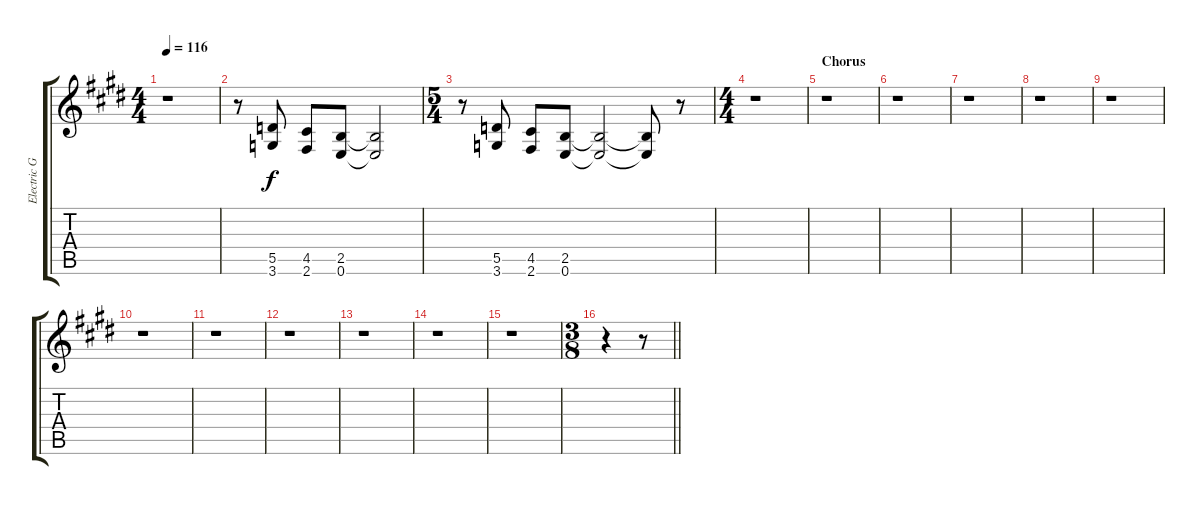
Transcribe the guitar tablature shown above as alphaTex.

\track ("Electric Guitar 5" "Electric G") {instrument overdrivenguitar}
\staff {score tabs}
\tuning (E4 B3 G3 D3 A2 E2) {hide}
\ts (4 4)
\tempo 116
\clef g2
\ks c#minor
r.1{dy f} |
r.8 (5.5 3.6).8 (4.5 2.6).8 (2.5 0.6).8 (2.5{t} 0.6{t}).2 |
\ts (5 4)
\ks e
r.8 (5.5 3.6).8 (4.5 2.6).8 (2.5 0.6).8 (2.5{t} 0.6{t}).2 (2.5{t} 0.6{t}).8 r.8 |
\ts (4 4)
\ks c#minor
r.1 |
\section ("" "Chorus")
r.1 |
\ks e
r.1 |
\ks c#minor
r.1 |
r.1 |
\ks e
r.1 |
\ks c#minor
r.1 |
r.1 |
\ks e
r.1 |
\ks c#minor
r.1 |
\ks e
r.1 |
\ks c#minor
r.1 |
\ts (3 8)
\barLineRight lightlight
r.4 r.8
